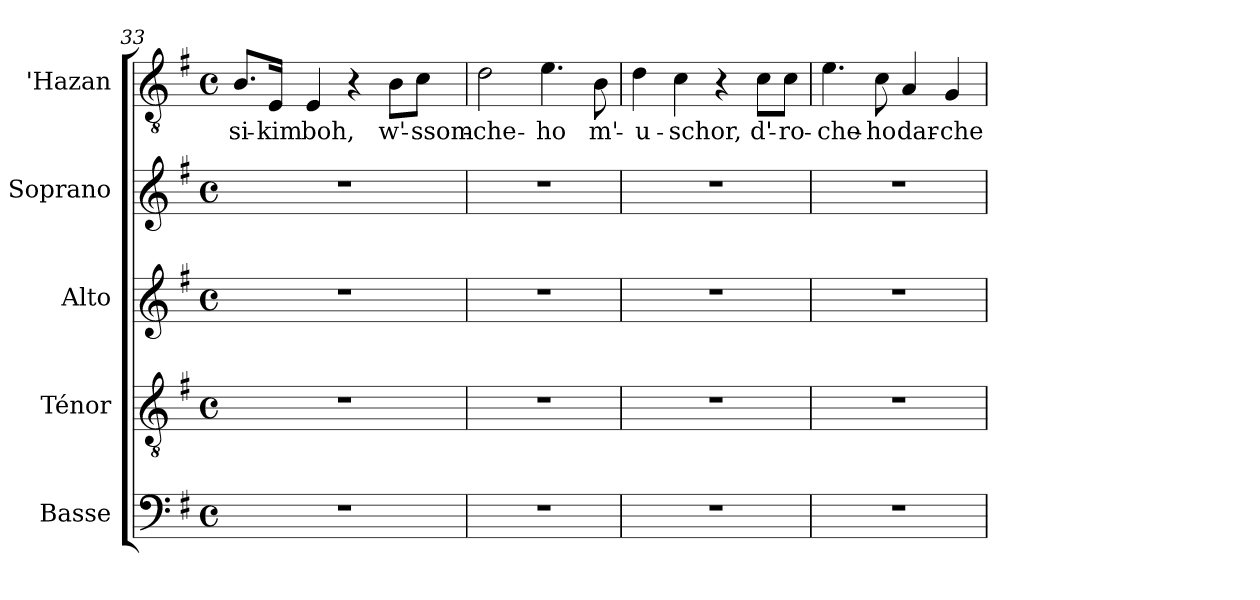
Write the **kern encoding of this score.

**kern	**kern	**kern	**kern	**kern	**text
*part5	*part4	*part3	*part2	*part1	*part1
*staff5	*staff4	*staff3	*staff2	*staff1	*staff1
*I"Basse	*I"Ténor	*I"Alto	*I"Soprano	*I"'Hazan	*
*I'B.	*I'T.	*I'A.	*I'S.	*I''H.	*
*clefF4	*clefGv2	*clefG2	*clefG2	*clefGv2	*
*	*ITrd7c12	*	*	*ITrd7c12	*
*k[f#]	*k[f#]	*k[f#]	*k[f#]	*k[f#]	*
*G:	*G:	*G:	*G:	*G:	*
*M4/4	*M4/4	*M4/4	*M4/4	*M4/4	*
*met(c)	*met(c)	*met(c)	*met(c)	*met(c)	*
=33	=33	=33	=33	=33	=33
!	!	!	!	!	!LO:LY:b:color=#000000
1r	1r	1r	1r	8.BBi/L	-si-
!	!	!	!	!	!LO:LY:b:color=#000000
.	.	.	.	16EEi/Jk	-kim
!	!	!	!	!	!LO:LY:b:color=#000000
.	.	.	.	4EEi/	boh,
.	.	.	.	4r	.
!	!	!	!	!	!LO:LY:b:color=#000000
.	.	.	.	8BBi\L	w'-
!	!	!	!	!	!LO:LY:b:color=#000000
.	.	.	.	8Ci\J	-ssom-
=34	=34	=34	=34	=34	=34
!	!	!	!	!	!LO:LY:b:color=#000000
1r	1r	1r	1r	2Di\	-che-
!	!	!	!	!	!LO:LY:b:color=#000000
.	.	.	.	4.Ei\	-ho
!	!	!	!	!	!LO:LY:b:color=#000000
.	.	.	.	8BBi\	m'-
=35	=35	=35	=35	=35	=35
!	!	!	!	!	!LO:LY:b:color=#000000
1r	1r	1r	1r	4Di\	-u-
!	!	!	!	!	!LO:LY:b:color=#000000
.	.	.	.	4Ci\	-schor,
.	.	.	.	4r	.
!	!	!	!	!	!LO:LY:b:color=#000000
.	.	.	.	8Ci\L	d'-
!	!	!	!	!	!LO:LY:b:color=#000000
.	.	.	.	8Ci\J	-ro-
!!LO:LB:g=z
=36	=36	=36	=36	=36	=36
!	!	!	!	!	!LO:LY:b:color=#000000
1r	1r	1r	1r	4.Ei\	-che-
!	!	!	!	!	!LO:LY:b:color=#000000
.	.	.	.	8Ci\	-ho
!	!	!	!	!	!LO:LY:b:color=#000000
.	.	.	.	4AAi/	dar-
!	!	!	!	!	!LO:LY:b:color=#000000
.	.	.	.	4GGi/	-che
=	=	=	=	=	=
*-	*-	*-	*-	*-	*-
